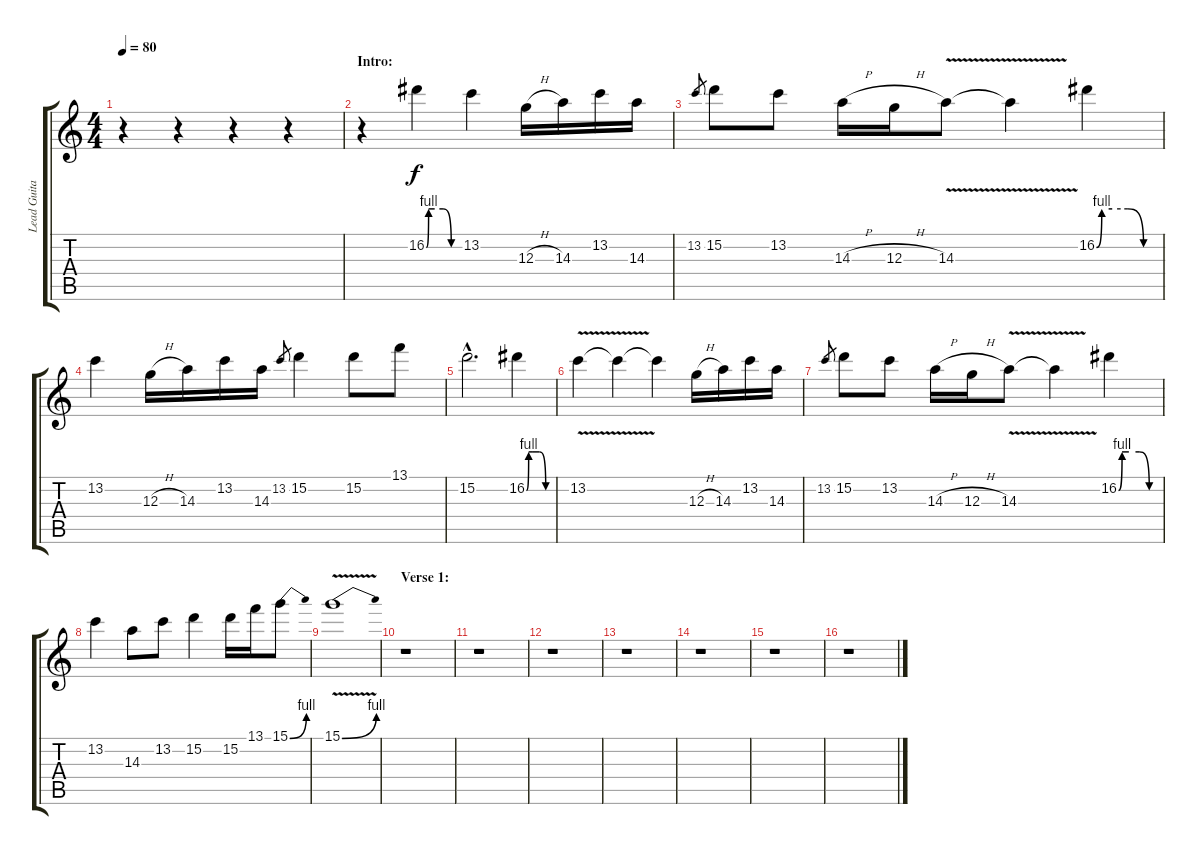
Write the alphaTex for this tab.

\track ("Lead Guitar" "Lead Guita") {instrument distortionguitar}
\staff {score tabs}
\tuning (E4 B3 G3 D3 A2 E2) {hide}
\ts (4 4)
\tempo 80
\clef g2
\ks c
r.4{dy f volume 12 instrument distortionguitar} r.4 r.4 r.4 |
\section ("" "Intro:")
r.4 16.2{be (custom 0 0 4 4 15 4 30 4 45 0 60 0)}.4 13.2.4 12.3{h}.16 14.3.16 13.2.16 14.3.16 |
13.2.8{gr} 15.2.8 13.2.8 14.3{h}.16 12.3{h}.16 14.3{v}.8 14.3{t}.4 16.2{be (custom 0 0 5 4 15 4 30 4 45 0 60 0)}.4 |
13.2.4 12.3{h}.16 14.3.16 13.2.16 14.3.16 13.2.8{gr} 15.2.4 15.2.8 13.1.8 |
15.2{hac}.2{d} 16.2{be (custom 0 0 5 4 15 4 30 4 45 0 60 0)}.4 |
13.2{v}.4 13.2{t}.4 13.2{t}.4 12.3{h}.16 14.3.16 13.2.16 14.3.16 |
13.2.8{gr} 15.2.8 13.2.8 14.3{h}.16 12.3{h}.16 14.3{v}.8 14.3{t}.4 16.2{be (custom 0 0 5 4 15 4 30 4 45 0 60 0)}.4 |
13.2.4 14.3.8 13.2.8 15.2.4 15.2.16 13.1.16 15.1{be (bend 0 0 60 4)}.8 |
15.1{be (bend 0 0 60 4) v}.1{volume 4} |
\section ("" "Verse 1:")
r.1 |
r.1 |
r.1 |
r.1 |
r.1 |
r.1 |
r.1
